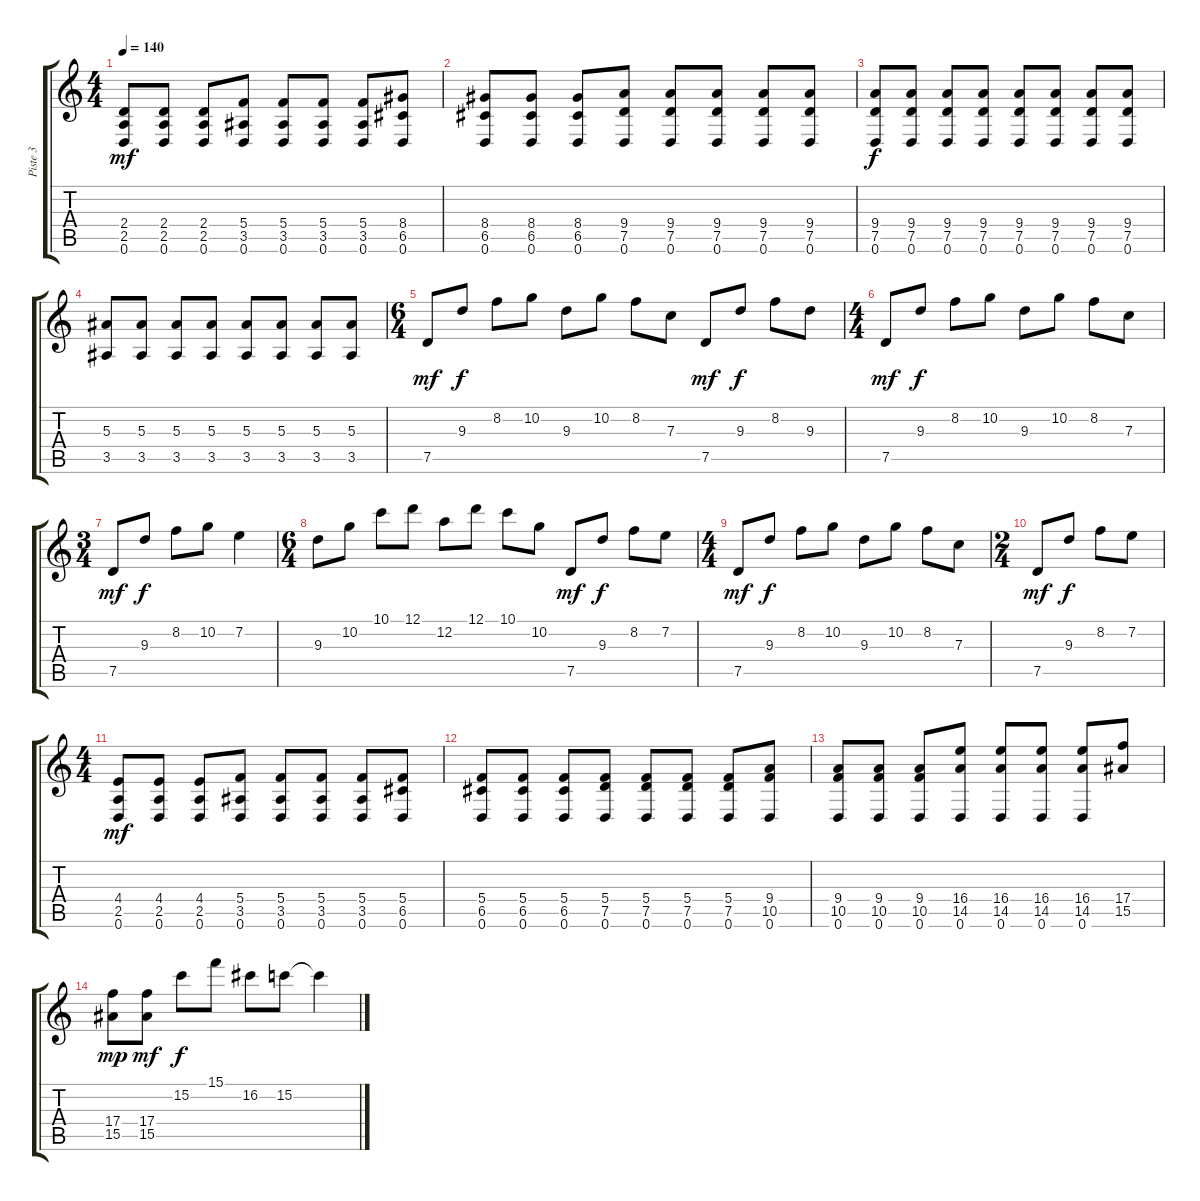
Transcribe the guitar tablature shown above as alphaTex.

\track ("Piste 3" "Piste 3") {instrument distortionguitar}
\staff {score tabs}
\tuning (D4 A3 F3 C3 G2 D2) {hide}
\ts (4 4)
\tempo 140
\clef g2
\ks c
(2.4 2.5 0.6).8{dy mf} (2.4 2.5 0.6).8 (2.4 2.5 0.6).8 (5.4 3.5 0.6).8 (5.4 3.5 0.6).8 (5.4 3.5 0.6).8 (5.4 3.5 0.6).8 (8.4 6.5 0.6).8 |
(8.4 6.5 0.6).8 (8.4 6.5 0.6).8 (8.4 6.5 0.6).8 (9.4 7.5 0.6).8 (9.4 7.5 0.6).8 (9.4 7.5 0.6).8 (9.4 7.5 0.6).8 (9.4 7.5 0.6).8 |
(9.4 7.5 0.6).8{dy f} (9.4 7.5 0.6).8 (9.4 7.5 0.6).8 (9.4 7.5 0.6).8 (9.4 7.5 0.6).8 (9.4 7.5 0.6).8 (9.4 7.5 0.6).8 (9.4 7.5 0.6).8 |
(5.3 3.5).8 (5.3 3.5).8 (5.3 3.5).8 (5.3 3.5).8 (5.3 3.5).8 (5.3 3.5).8 (5.3 3.5).8 (5.3 3.5).8 |
\ts (6 4)
7.5.8{dy mf} 9.3.8{dy f} 8.2.8 10.2.8 9.3.8 10.2.8 8.2.8 7.3.8 7.5.8{dy mf} 9.3.8{dy f} 8.2.8 9.3.8 |
\ts (4 4)
7.5.8{dy mf} 9.3.8{dy f} 8.2.8 10.2.8 9.3.8 10.2.8 8.2.8 7.3.8 |
\ts (3 4)
7.5.8{dy mf} 9.3.8{dy f} 8.2.8 10.2.8 7.2.4 |
\ts (6 4)
9.3.8 10.2.8 10.1.8 12.1.8 12.2.8 12.1.8 10.1.8 10.2.8 7.5.8{dy mf} 9.3.8{dy f} 8.2.8 7.2.8 |
\ts (4 4)
7.5.8{dy mf} 9.3.8{dy f} 8.2.8 10.2.8 9.3.8 10.2.8 8.2.8 7.3.8 |
\ts (2 4)
7.5.8{dy mf} 9.3.8{dy f} 8.2.8 7.2.8 |
\ts (4 4)
(4.4 2.5 0.6).8{dy mf} (4.4 2.5 0.6).8 (4.4 2.5 0.6).8 (5.4 3.5 0.6).8 (5.4 3.5 0.6).8 (5.4 3.5 0.6).8 (5.4 3.5 0.6).8 (5.4 6.5 0.6).8 |
(5.4 6.5 0.6).8 (5.4 6.5 0.6).8 (5.4 6.5 0.6).8 (5.4 7.5 0.6).8 (5.4 7.5 0.6).8 (5.4 7.5 0.6).8 (5.4 7.5 0.6).8 (9.4 10.5 0.6).8 |
(9.4 10.5 0.6).8 (9.4 10.5 0.6).8 (9.4 10.5 0.6).8 (16.4 14.5 0.6).8 (16.4 14.5 0.6).8 (16.4 14.5 0.6).8 (16.4 14.5 0.6).8 (17.4 15.5).8 |
(17.4 15.5).8{dy mp} (17.4 15.5).8{dy mf} 15.2.8{dy f} 15.1.8 16.2.8 15.2.8 15.2{t}.4
